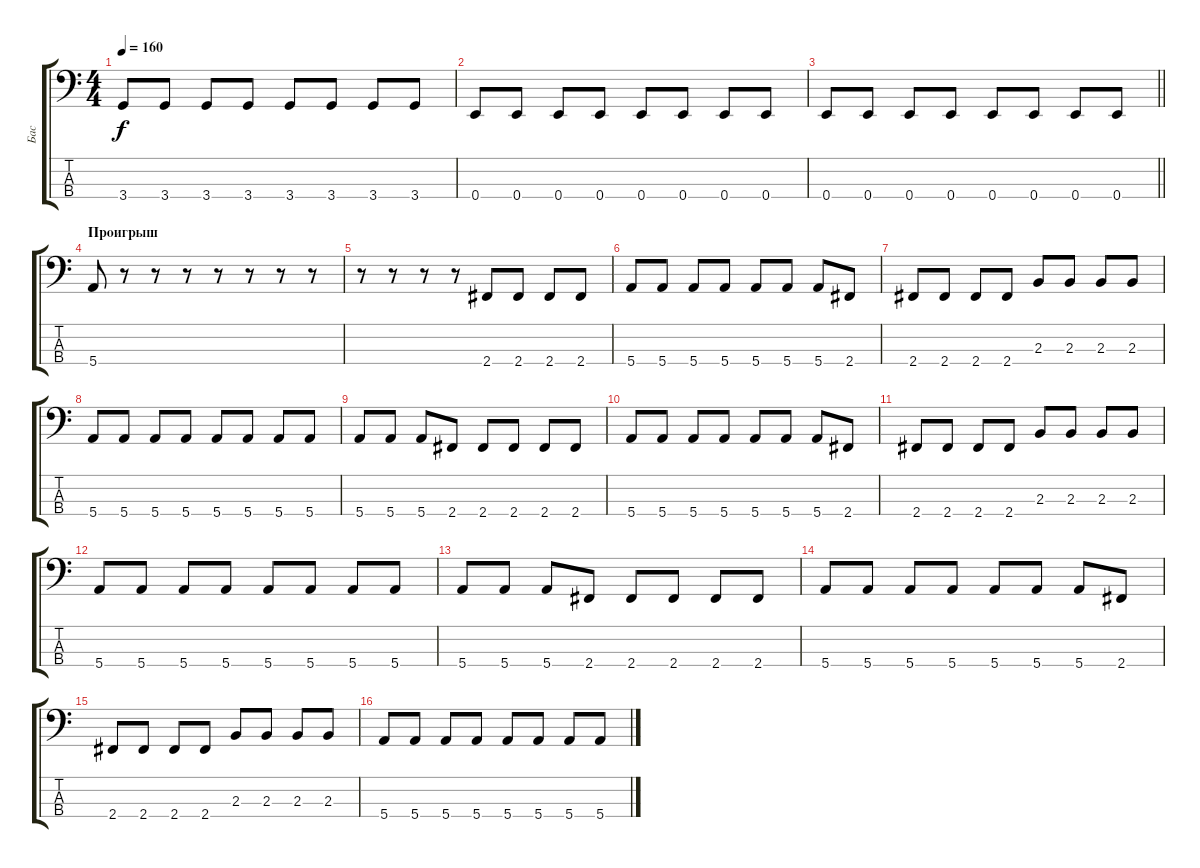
\track ("Бас" "Бас") {instrument electricbassfinger}
\staff {score tabs}
\tuning (G2 D2 A1 E1) {hide}
\ts (4 4)
\tempo 160
\clef f4
\ks c
3.4.8{dy f} 3.4.8 3.4.8 3.4.8 3.4.8 3.4.8 3.4.8 3.4.8 |
0.4.8 0.4.8 0.4.8 0.4.8 0.4.8 0.4.8 0.4.8 0.4.8 |
\barLineRight lightlight
0.4.8 0.4.8 0.4.8 0.4.8 0.4.8 0.4.8 0.4.8 0.4.8 |
\section ("" "Проигрыш")
5.4.8 r.8 r.8 r.8 r.8 r.8 r.8 r.8 |
r.8 r.8 r.8 r.8 2.4.8 2.4.8 2.4.8 2.4.8 |
5.4.8 5.4.8 5.4.8 5.4.8 5.4.8 5.4.8 5.4.8 2.4.8 |
2.4.8 2.4.8 2.4.8 2.4.8 2.3.8 2.3.8 2.3.8 2.3.8 |
5.4.8 5.4.8 5.4.8 5.4.8 5.4.8 5.4.8 5.4.8 5.4.8 |
5.4.8 5.4.8 5.4.8 2.4.8 2.4.8 2.4.8 2.4.8 2.4.8 |
5.4.8 5.4.8 5.4.8 5.4.8 5.4.8 5.4.8 5.4.8 2.4.8 |
2.4.8 2.4.8 2.4.8 2.4.8 2.3.8 2.3.8 2.3.8 2.3.8 |
5.4.8 5.4.8 5.4.8 5.4.8 5.4.8 5.4.8 5.4.8 5.4.8 |
5.4.8 5.4.8 5.4.8 2.4.8 2.4.8 2.4.8 2.4.8 2.4.8 |
5.4.8 5.4.8 5.4.8 5.4.8 5.4.8 5.4.8 5.4.8 2.4.8 |
2.4.8 2.4.8 2.4.8 2.4.8 2.3.8 2.3.8 2.3.8 2.3.8 |
5.4.8 5.4.8 5.4.8 5.4.8 5.4.8 5.4.8 5.4.8 5.4.8
